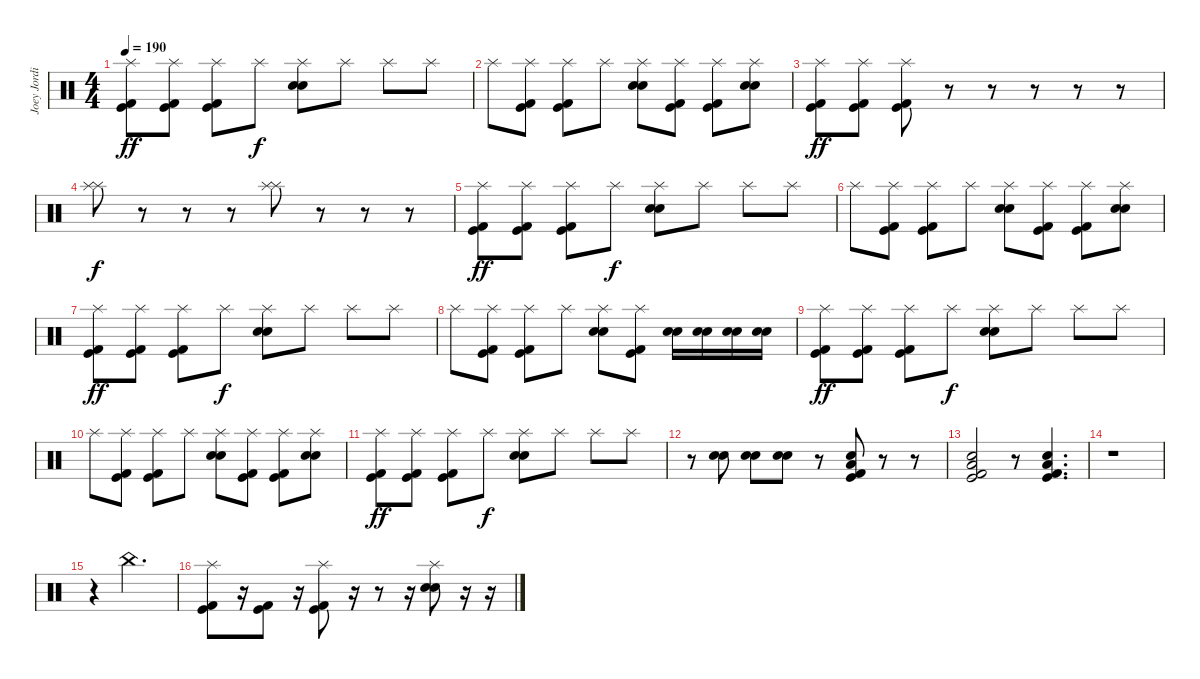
\track ("Joey Jordison" "Joey Jordi") {instrument percussion}
\staff {score}
\articulation defaults
\ts (4 4)
\tempo 190
\clef neutral
\ks c
("Splash (hit)" "Kick (hit) 2" "Kick (hit)").8{dy ff} ("Splash (hit)" "Kick (hit)" "Kick (hit) 2").8 ("Splash (hit)" "Kick (hit)" "Kick (hit) 2").8 "Splash (hit)".8{dy f} ("Splash (hit)" "Electric Snare (hit)" "Electric Snare (hit)").8 "Splash (hit)".8 "Splash (hit)".8 "Splash (hit)".8 |
"Splash (hit)".8 ("Splash (hit)" "Kick (hit) 2" "Kick (hit)").8 ("Splash (hit)" "Kick (hit)" "Kick (hit) 2").8 "Splash (hit)".8 ("Splash (hit)" "Electric Snare (hit)" "Electric Snare (hit)").8 ("Splash (hit)" "Kick (hit) 2" "Kick (hit)").8 ("Splash (hit)" "Kick (hit) 2" "Kick (hit)").8 ("Splash (hit)" "Electric Snare (hit)" "Electric Snare (hit)").8 |
("Splash (hit)" "Kick (hit) 2" "Kick (hit)").8{dy ff} ("Splash (hit)" "Kick (hit)" "Kick (hit) 2").8 ("Splash (hit)" "Kick (hit)" "Kick (hit) 2").8 r.8 r.8 r.8 r.8 r.8 |
("Splash (hit)" "Splash (hit)").8{dy f} r.8 r.8 r.8 ("Splash (hit)" "Splash (hit)").8 r.8 r.8 r.8 |
("Splash (hit)" "Kick (hit) 2" "Kick (hit)").8{dy ff} ("Splash (hit)" "Kick (hit)" "Kick (hit) 2").8 ("Splash (hit)" "Kick (hit)" "Kick (hit) 2").8 "Splash (hit)".8{dy f} ("Splash (hit)" "Electric Snare (hit)" "Electric Snare (hit)").8 "Splash (hit)".8 "Splash (hit)".8 "Splash (hit)".8 |
"Splash (hit)".8 ("Splash (hit)" "Kick (hit) 2" "Kick (hit)").8 ("Splash (hit)" "Kick (hit)" "Kick (hit) 2").8 "Splash (hit)".8 ("Splash (hit)" "Electric Snare (hit)" "Electric Snare (hit)").8 ("Splash (hit)" "Kick (hit) 2" "Kick (hit)").8 ("Splash (hit)" "Kick (hit) 2" "Kick (hit)").8 ("Splash (hit)" "Electric Snare (hit)" "Electric Snare (hit)").8 |
("Splash (hit)" "Kick (hit) 2" "Kick (hit)").8{dy ff} ("Splash (hit)" "Kick (hit)" "Kick (hit) 2").8 ("Splash (hit)" "Kick (hit)" "Kick (hit) 2").8 "Splash (hit)".8{dy f} ("Splash (hit)" "Electric Snare (hit)" "Electric Snare (hit)").8 "Splash (hit)".8 "Splash (hit)".8 "Splash (hit)".8 |
"Splash (hit)".8 ("Splash (hit)" "Kick (hit) 2" "Kick (hit)").8 ("Splash (hit)" "Kick (hit)" "Kick (hit) 2").8 "Splash (hit)".8 ("Splash (hit)" "Electric Snare (hit)" "Electric Snare (hit)").8 ("Splash (hit)" "Kick (hit) 2" "Kick (hit)").8 ("Electric Snare (hit)" "Electric Snare (hit)").16 ("Electric Snare (hit)" "Electric Snare (hit)").16 ("Electric Snare (hit)" "Electric Snare (hit)").16 ("Electric Snare (hit)" "Electric Snare (hit)").16 |
("Splash (hit)" "Kick (hit) 2" "Kick (hit)").8{dy ff} ("Splash (hit)" "Kick (hit)" "Kick (hit) 2").8 ("Splash (hit)" "Kick (hit)" "Kick (hit) 2").8 "Splash (hit)".8{dy f} ("Splash (hit)" "Electric Snare (hit)" "Electric Snare (hit)").8 "Splash (hit)".8 "Splash (hit)".8 "Splash (hit)".8 |
"Splash (hit)".8 ("Splash (hit)" "Kick (hit) 2" "Kick (hit)").8 ("Splash (hit)" "Kick (hit)" "Kick (hit) 2").8 "Splash (hit)".8 ("Splash (hit)" "Electric Snare (hit)" "Electric Snare (hit)").8 ("Splash (hit)" "Kick (hit) 2" "Kick (hit)").8 ("Splash (hit)" "Kick (hit) 2" "Kick (hit)").8 ("Splash (hit)" "Electric Snare (hit)" "Electric Snare (hit)").8 |
("Splash (hit)" "Kick (hit) 2" "Kick (hit)").8{dy ff} ("Splash (hit)" "Kick (hit)" "Kick (hit) 2").8 ("Splash (hit)" "Kick (hit)" "Kick (hit) 2").8 "Splash (hit)".8{dy f} ("Splash (hit)" "Electric Snare (hit)" "Electric Snare (hit)").8 "Splash (hit)".8 "Splash (hit)".8 "Splash (hit)".8 |
r.8 ("Electric Snare (hit)" "Electric Snare (hit)").8 ("Electric Snare (hit)" "Electric Snare (hit)").8 ("Electric Snare (hit)" "Electric Snare (hit)").8 r.8 ("Electric Snare (hit)" "Low Floor Tom (hit)" "Kick (hit)" "Kick (hit) 2").8 r.8 r.8 |
("Electric Snare (hit)" "Low Floor Tom (hit)" "Kick (hit) 2" "Kick (hit)").2 r.8 ("Electric Snare (hit)" "Low Floor Tom (hit)" "Kick (hit)" "Kick (hit) 2").4{d} |
r.1 |
r.4 "China (hit)".2{d} |
("Splash (hit)" "Kick (hit) 2" "Kick (hit)").8 r.16 ("Kick (hit) 2" "Kick (hit)").8 r.16 ("Splash (hit)" "Kick (hit)" "Kick (hit) 2").8 r.16 r.8 r.16 ("Splash (hit)" "Electric Snare (hit)" "Electric Snare (hit)").8 r.16 r.16
